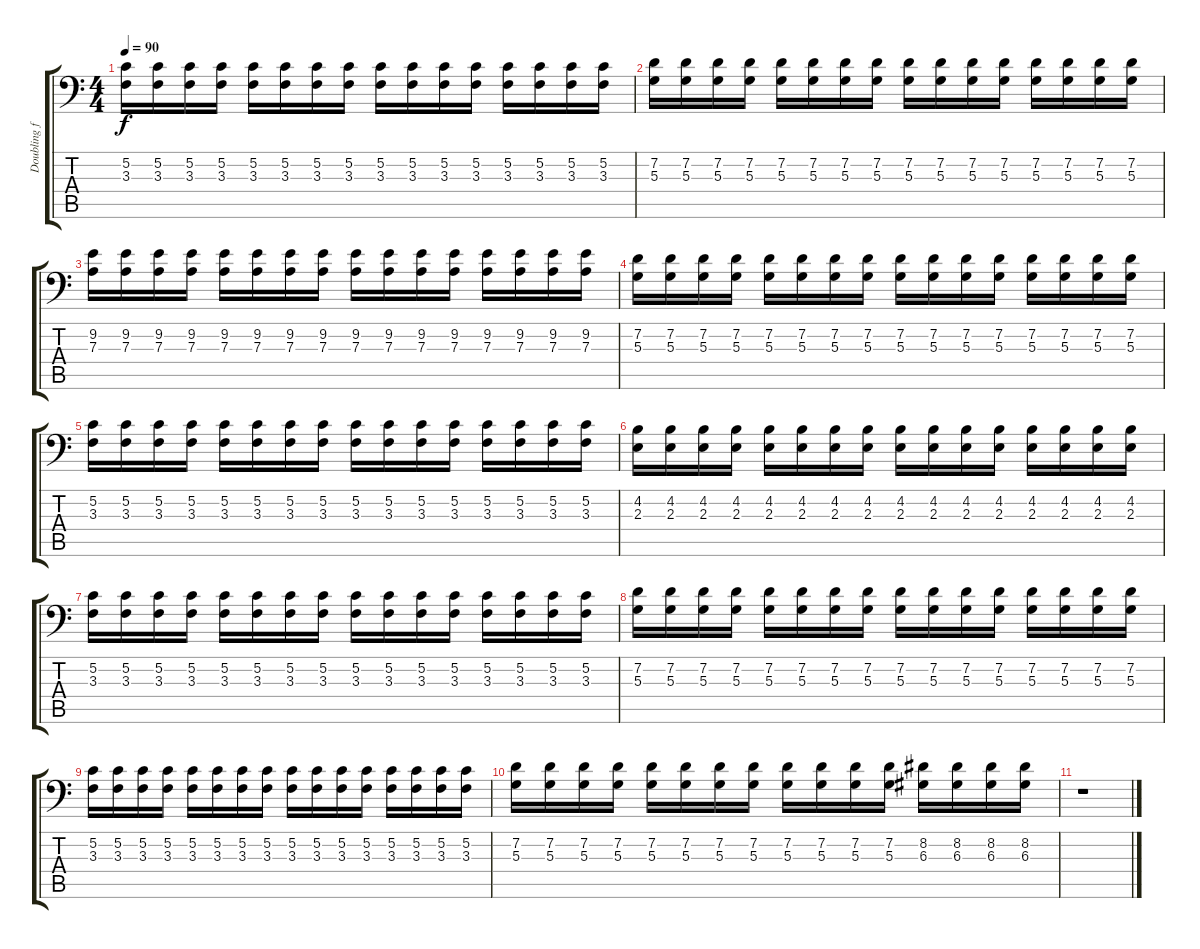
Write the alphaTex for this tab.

\track ("Doubling for Rhythm" "Doubling f") {instrument distortionguitar}
\staff {score tabs}
\tuning (C3 G2 D2 A1 E1 B0) {hide}
\ts (4 4)
\tempo 90
\clef f4
\ks c
(5.2 3.3).16{dy f} (5.2 3.3).16 (5.2 3.3).16 (5.2 3.3).16 (5.2 3.3).16 (5.2 3.3).16 (5.2 3.3).16 (5.2 3.3).16 (5.2 3.3).16 (5.2 3.3).16 (5.2 3.3).16 (5.2 3.3).16 (5.2 3.3).16 (5.2 3.3).16 (5.2 3.3).16 (5.2 3.3).16 |
(7.2 5.3).16 (7.2 5.3).16 (7.2 5.3).16 (7.2 5.3).16 (7.2 5.3).16 (7.2 5.3).16 (7.2 5.3).16 (7.2 5.3).16 (7.2 5.3).16 (7.2 5.3).16 (7.2 5.3).16 (7.2 5.3).16 (7.2 5.3).16 (7.2 5.3).16 (7.2 5.3).16 (7.2 5.3).16 |
(9.2 7.3).16 (9.2 7.3).16 (9.2 7.3).16 (9.2 7.3).16 (9.2 7.3).16 (9.2 7.3).16 (9.2 7.3).16 (9.2 7.3).16 (9.2 7.3).16 (9.2 7.3).16 (9.2 7.3).16 (9.2 7.3).16 (9.2 7.3).16 (9.2 7.3).16 (9.2 7.3).16 (9.2 7.3).16 |
(7.2 5.3).16 (7.2 5.3).16 (7.2 5.3).16 (7.2 5.3).16 (7.2 5.3).16 (7.2 5.3).16 (7.2 5.3).16 (7.2 5.3).16 (7.2 5.3).16 (7.2 5.3).16 (7.2 5.3).16 (7.2 5.3).16 (7.2 5.3).16 (7.2 5.3).16 (7.2 5.3).16 (7.2 5.3).16 |
(5.2 3.3).16 (5.2 3.3).16 (5.2 3.3).16 (5.2 3.3).16 (5.2 3.3).16 (5.2 3.3).16 (5.2 3.3).16 (5.2 3.3).16 (5.2 3.3).16 (5.2 3.3).16 (5.2 3.3).16 (5.2 3.3).16 (5.2 3.3).16 (5.2 3.3).16 (5.2 3.3).16 (5.2 3.3).16 |
(4.2 2.3).16 (4.2 2.3).16 (4.2 2.3).16 (4.2 2.3).16 (4.2 2.3).16 (4.2 2.3).16 (4.2 2.3).16 (4.2 2.3).16 (4.2 2.3).16 (4.2 2.3).16 (4.2 2.3).16 (4.2 2.3).16 (4.2 2.3).16 (4.2 2.3).16 (4.2 2.3).16 (4.2 2.3).16 |
(5.2 3.3).16 (5.2 3.3).16 (5.2 3.3).16 (5.2 3.3).16 (5.2 3.3).16 (5.2 3.3).16 (5.2 3.3).16 (5.2 3.3).16 (5.2 3.3).16 (5.2 3.3).16 (5.2 3.3).16 (5.2 3.3).16 (5.2 3.3).16 (5.2 3.3).16 (5.2 3.3).16 (5.2 3.3).16 |
(7.2 5.3).16 (7.2 5.3).16 (7.2 5.3).16 (7.2 5.3).16 (7.2 5.3).16 (7.2 5.3).16 (7.2 5.3).16 (7.2 5.3).16 (7.2 5.3).16 (7.2 5.3).16 (7.2 5.3).16 (7.2 5.3).16 (7.2 5.3).16 (7.2 5.3).16 (7.2 5.3).16 (7.2 5.3).16 |
(5.2 3.3).16 (5.2 3.3).16 (5.2 3.3).16 (5.2 3.3).16 (5.2 3.3).16 (5.2 3.3).16 (5.2 3.3).16 (5.2 3.3).16 (5.2 3.3).16 (5.2 3.3).16 (5.2 3.3).16 (5.2 3.3).16 (5.2 3.3).16 (5.2 3.3).16 (5.2 3.3).16 (5.2 3.3).16 |
(7.2 5.3).16 (7.2 5.3).16 (7.2 5.3).16 (7.2 5.3).16 (7.2 5.3).16 (7.2 5.3).16 (7.2 5.3).16 (7.2 5.3).16 (7.2 5.3).16 (7.2 5.3).16 (7.2 5.3).16 (7.2 5.3).16 (8.2 6.3).16 (8.2 6.3).16 (8.2 6.3).16 (8.2 6.3).16 |
r.1
